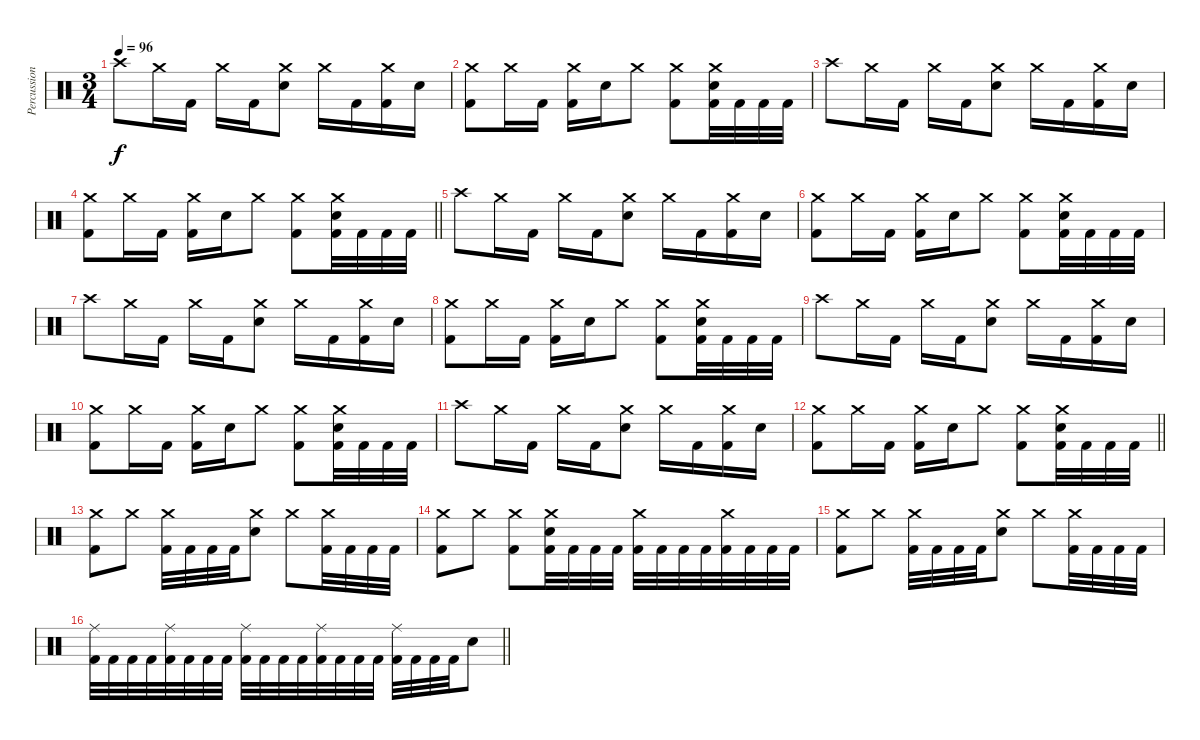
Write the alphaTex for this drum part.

\track ("Percussion" "Percussion") {instrument percussion}
\staff {score}
\articulation defaults
\ts (3 4)
\tempo 96
\clef neutral
\ks c "Crash high (hit)".8{dy f} "Crash medium (hit)".16 "Kick (hit) 2".16 "Crash medium (hit)".16 "Kick (hit) 2".16
("Crash medium (hit)" "Electric Snare (hit)").8 "Crash medium (hit)".16 "Kick (hit) 2".16 ("Crash medium (hit)" "Kick (hit) 2").16 "Electric Snare (hit)".16 |
("Crash medium (hit)" "Kick (hit) 2").8 "Crash medium (hit)".16 "Kick (hit) 2".16 ("Crash medium (hit)" "Kick (hit) 2").16 "Electric Snare (hit)".16 "Crash medium (hit)".8 ("Crash medium (hit)" "Kick (hit) 2").8 ("Crash medium (hit)" "Electric Snare (hit)" "Kick (hit) 2").32 "Kick (hit) 2".32 "Kick (hit) 2".32 "Kick (hit) 2".32 |
"Crash high (hit)".8 "Crash medium (hit)".16 "Kick (hit) 2".16 "Crash medium (hit)".16 "Kick (hit) 2".16 ("Crash medium (hit)" "Electric Snare (hit)").8 "Crash medium (hit)".16 "Kick (hit) 2".16 ("Crash medium (hit)" "Kick (hit) 2").16 "Electric Snare (hit)".16 |
\barLineRight lightlight
("Crash medium (hit)" "Kick (hit) 2").8 "Crash medium (hit)".16 "Kick (hit) 2".16 ("Crash medium (hit)" "Kick (hit) 2").16 "Electric Snare (hit)".16 "Crash medium (hit)".8 ("Crash medium (hit)" "Kick (hit) 2").8 ("Crash medium (hit)" "Electric Snare (hit)" "Kick (hit) 2").32 "Kick (hit) 2".32 "Kick (hit) 2".32 "Kick (hit) 2".32 |
"Crash high (hit)".8 "Crash medium (hit)".16 "Kick (hit) 2".16 "Crash medium (hit)".16 "Kick (hit) 2".16 ("Crash medium (hit)" "Electric Snare (hit)").8 "Crash medium (hit)".16 "Kick (hit) 2".16 ("Crash medium (hit)" "Kick (hit) 2").16 "Electric Snare (hit)".16 |
("Crash medium (hit)" "Kick (hit) 2").8 "Crash medium (hit)".16 "Kick (hit) 2".16 ("Crash medium (hit)" "Kick (hit) 2").16 "Electric Snare (hit)".16 "Crash medium (hit)".8 ("Crash medium (hit)" "Kick (hit) 2").8 ("Crash medium (hit)" "Electric Snare (hit)" "Kick (hit) 2").32 "Kick (hit) 2".32 "Kick (hit) 2".32 "Kick (hit) 2".32 |
"Crash high (hit)".8 "Crash medium (hit)".16 "Kick (hit) 2".16 "Crash medium (hit)".16 "Kick (hit) 2".16 ("Crash medium (hit)" "Electric Snare (hit)").8 "Crash medium (hit)".16 "Kick (hit) 2".16 ("Crash medium (hit)" "Kick (hit) 2").16 "Electric Snare (hit)".16 |
("Crash medium (hit)" "Kick (hit) 2").8 "Crash medium (hit)".16 "Kick (hit) 2".16 ("Crash medium (hit)" "Kick (hit) 2").16 "Electric Snare (hit)".16 "Crash medium (hit)".8 ("Crash medium (hit)" "Kick (hit) 2").8 ("Crash medium (hit)" "Electric Snare (hit)" "Kick (hit) 2").32 "Kick (hit) 2".32 "Kick (hit) 2".32 "Kick (hit) 2".32 |
"Crash high (hit)".8 "Crash medium (hit)".16 "Kick (hit) 2".16 "Crash medium (hit)".16 "Kick (hit) 2".16 ("Crash medium (hit)" "Electric Snare (hit)").8 "Crash medium (hit)".16 "Kick (hit) 2".16 ("Crash medium (hit)" "Kick (hit) 2").16 "Electric Snare (hit)".16 |
("Crash medium (hit)" "Kick (hit) 2").8 "Crash medium (hit)".16 "Kick (hit) 2".16 ("Crash medium (hit)" "Kick (hit) 2").16 "Electric Snare (hit)".16 "Crash medium (hit)".8 ("Crash medium (hit)" "Kick (hit) 2").8 ("Crash medium (hit)" "Electric Snare (hit)" "Kick (hit) 2").32 "Kick (hit) 2".32 "Kick (hit) 2".32 "Kick (hit) 2".32 |
"Crash high (hit)".8 "Crash medium (hit)".16 "Kick (hit) 2".16 "Crash medium (hit)".16 "Kick (hit) 2".16 ("Crash medium (hit)" "Electric Snare (hit)").8 "Crash medium (hit)".16 "Kick (hit) 2".16 ("Crash medium (hit)" "Kick (hit) 2").16 "Electric Snare (hit)".16 |
\barLineRight lightlight
("Crash medium (hit)" "Kick (hit) 2").8 "Crash medium (hit)".16 "Kick (hit) 2".16 ("Crash medium (hit)" "Kick (hit) 2").16 "Electric Snare (hit)".16 "Crash medium (hit)".8 ("Crash medium (hit)" "Kick (hit) 2").8 ("Crash medium (hit)" "Electric Snare (hit)" "Kick (hit) 2").32 "Kick (hit) 2".32 "Kick (hit) 2".32 "Kick (hit) 2".32 |
("Crash medium (hit)" "Kick (hit) 2").8 "Crash medium (hit)".8 ("Crash medium (hit)" "Kick (hit) 2").32 "Kick (hit) 2".32 "Kick (hit) 2".32 "Kick (hit) 2".32 ("Crash medium (hit)" "Electric Snare (hit)").8 "Crash medium (hit)".8 ("Crash medium (hit)" "Kick (hit) 2").32 "Kick (hit) 2".32 "Kick (hit) 2".32 "Kick (hit) 2".32 |
("Crash medium (hit)" "Kick (hit) 2").8 "Crash medium (hit)".8 ("Crash medium (hit)" "Kick (hit) 2").8 ("Crash medium (hit)" "Electric Snare (hit)" "Kick (hit) 2").32 "Kick (hit) 2".32 "Kick (hit) 2".32 "Kick (hit) 2".32 ("Crash medium (hit)" "Kick (hit) 2").32 "Kick (hit) 2".32 "Kick (hit) 2".32 "Kick (hit) 2".32 ("Crash medium (hit)" "Kick (hit) 2").32 "Kick (hit) 2".32 "Kick (hit) 2".32 "Kick (hit) 2".32 |
("Crash medium (hit)" "Kick (hit) 2").8 "Crash medium (hit)".8 ("Crash medium (hit)" "Kick (hit) 2").32 "Kick (hit) 2".32 "Kick (hit) 2".32 "Kick (hit) 2".32 ("Crash medium (hit)" "Electric Snare (hit)").8 "Crash medium (hit)".8 ("Crash medium (hit)" "Kick (hit) 2").32 "Kick (hit) 2".32 "Kick (hit) 2".32 "Kick (hit) 2".32 |
\barLineRight lightlight
("Ride (middle)" "Kick (hit) 2").32 "Kick (hit) 2".32 "Kick (hit) 2".32 "Kick (hit) 2".32 ("Ride (middle)" "Kick (hit) 2").32 "Kick (hit) 2".32 "Kick (hit) 2".32 "Kick (hit) 2".32 ("Ride (middle)" "Kick (hit) 2").32 "Kick (hit) 2".32 "Kick (hit) 2".32 "Kick (hit) 2".32 ("Ride (middle)" "Kick (hit) 2").32 "Kick (hit) 2".32 "Kick (hit) 2".32 "Kick (hit) 2".32 ("Ride (middle)" "Kick (hit) 2").32 "Kick (hit) 2".32 "Kick (hit) 2".32 "Kick (hit) 2".32 "Electric Snare (hit)".8
